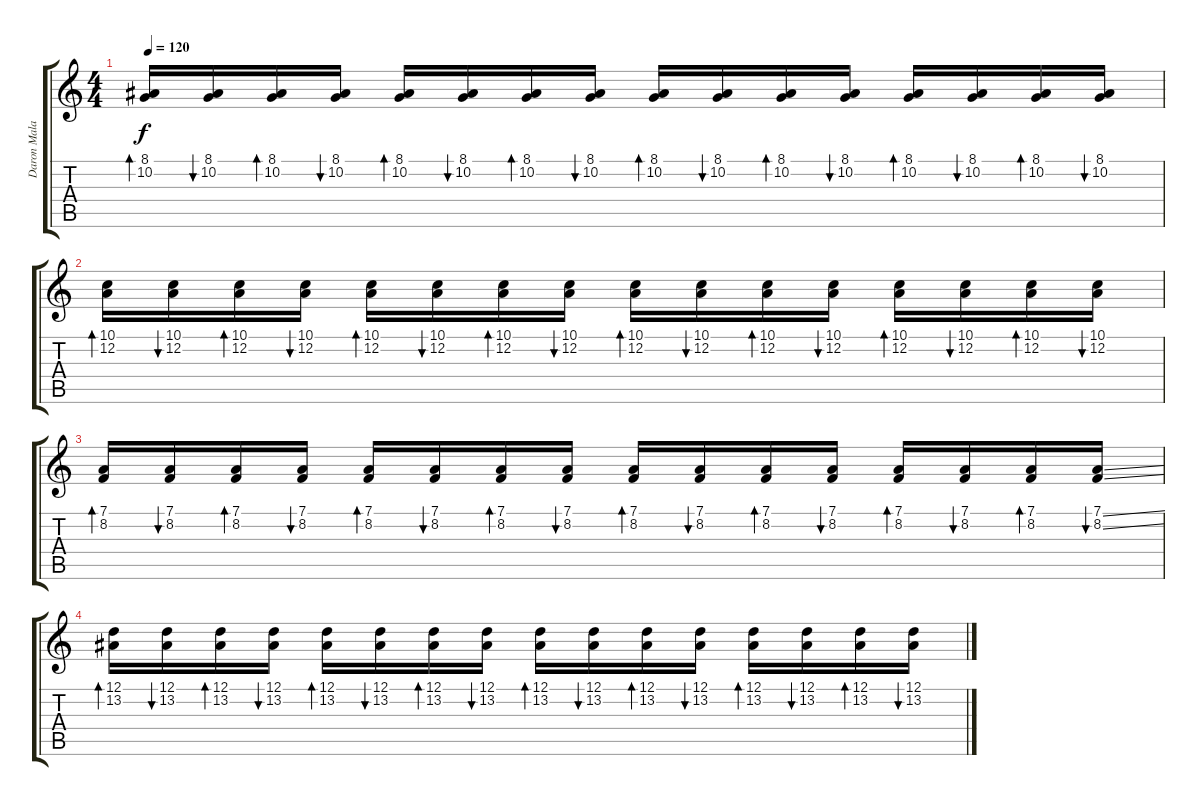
\track ("Daron Malakian (Clean)" "Daron Mala") {instrument koto}
\staff {score tabs}
\tuning (D4 A3 F3 C3 G2 C2) {hide}
\ts (4 4)
\tempo 120
\clef g2
\ks c
(8.1 10.2).16{bd 60 dy f} (8.1 10.2).16{bu 60} (8.1 10.2).16{bd 60} (8.1 10.2).16{bu 60} (8.1 10.2).16{bd 60} (8.1 10.2).16{bu 60} (8.1 10.2).16{bd 60} (8.1 10.2).16{bu 60} (8.1 10.2).16{bd 60} (8.1 10.2).16{bu 60} (8.1 10.2).16{bd 60} (8.1 10.2).16{bu 60} (8.1 10.2).16{bd 60} (8.1 10.2).16{bu 60} (8.1 10.2).16{bd 60} (8.1 10.2).16{bu 60} |
(10.1 12.2).16{bd 60} (10.1 12.2).16{bu 60} (10.1 12.2).16{bd 60} (10.1 12.2).16{bu 60} (10.1 12.2).16{bd 60} (10.1 12.2).16{bu 60} (10.1 12.2).16{bd 60} (10.1 12.2).16{bu 60} (10.1 12.2).16{bd 60} (10.1 12.2).16{bu 60} (10.1 12.2).16{bd 60} (10.1 12.2).16{bu 60} (10.1 12.2).16{bd 60} (10.1 12.2).16{bu 60} (10.1 12.2).16{bd 60} (10.1 12.2).16{bu 60} |
(7.1 8.2).16{bd 60} (7.1 8.2).16{bu 60} (7.1 8.2).16{bd 60} (7.1 8.2).16{bu 60} (7.1 8.2).16{bd 60} (7.1 8.2).16{bu 60} (7.1 8.2).16{bd 60} (7.1 8.2).16{bu 60} (7.1 8.2).16{bd 60} (7.1 8.2).16{bu 60} (7.1 8.2).16{bd 60} (7.1 8.2).16{bu 60} (7.1 8.2).16{bd 60} (7.1 8.2).16{bu 60} (7.1 8.2).16{bd 60} (7.1{ss} 8.2{ss}).16{bu 60} |
(12.1 13.2).16{bd 60} (12.1 13.2).16{bu 60} (12.1 13.2).16{bd 60} (12.1 13.2).16{bu 60} (12.1 13.2).16{bd 60} (12.1 13.2).16{bu 60} (12.1 13.2).16{bd 60} (12.1 13.2).16{bu 60} (12.1 13.2).16{bd 60} (12.1 13.2).16{bu 60} (12.1 13.2).16{bd 60} (12.1 13.2).16{bu 60} (12.1 13.2).16{bd 60} (12.1 13.2).16{bu 60} (12.1 13.2).16{bd 60} (12.1 13.2).16{bu 60}
